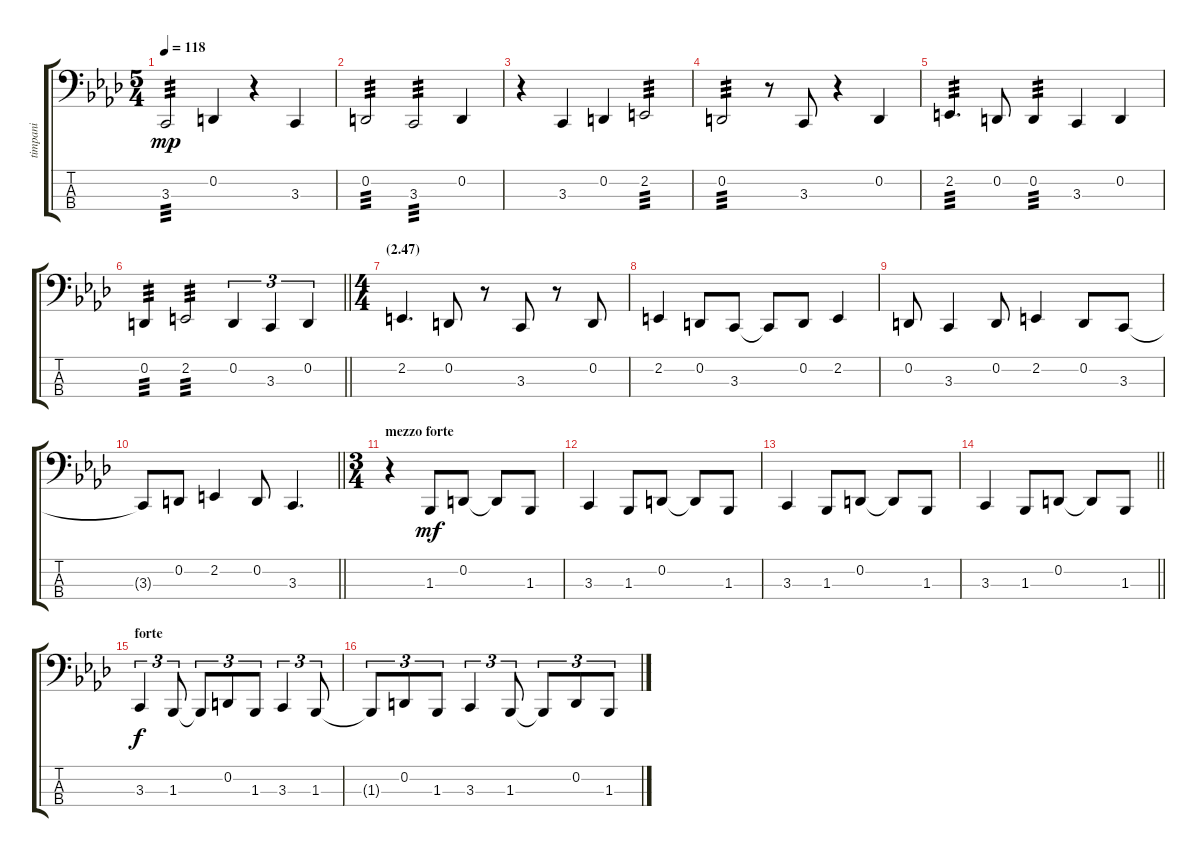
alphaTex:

\track ("timpani" "timpani") {instrument timpani}
\staff {score tabs}
\tuning (G2 D2 A1 E1) {hide}
\ts (5 4)
\tempo 118
\clef f4
\ks ab
3.3.2{tp 3 dy mp} 0.2.4 r.4 3.3.4 |
0.2.2{tp 3} 3.3.2{tp 3} 0.2.4 |
r.4 3.3.4 0.2.4 2.2.2{tp 3} |
0.2.2{tp 3} r.8 3.3.8 r.4 0.2.4 |
2.2.4{d tp 3} 0.2.8 0.2.4{tp 3} 3.3.4 0.2.4 |
\barLineRight lightlight
0.2.4{tp 3} 2.2.2{tp 3} 0.2.4{tu (3 2)} 3.3.4{tu (3 2)} 0.2.4{tu (3 2)} |
\ts (4 4)
\section ("" "(2.47)")
2.2.4{d} 0.2.8 r.8 3.3.8 r.8 0.2.8 |
2.2.4 0.2.8 3.3.8 3.3{t}.8 0.2.8 2.2.4 |
0.2.8 3.3.4 0.2.8 2.2.4 0.2.8 3.3.8 |
\barLineRight lightlight
3.3{t}.8 0.2.8 2.2.4 0.2.8 3.3.4{d} |
\ts (3 4)
\section ("" "mezzo forte")
r.4 1.3.8{dy mf} 0.2.8 0.2{t}.8 1.3.8 |
3.3.4 1.3.8 0.2.8 0.2{t}.8 1.3.8 |
3.3.4 1.3.8 0.2.8 0.2{t}.8 1.3.8 |
\barLineRight lightlight
3.3.4 1.3.8 0.2.8 0.2{t}.8 1.3.8 |
\section ("" "forte")
3.3.4{tu (3 2) dy f} 1.3.8{tu (3 2)} 1.3{t}.8{tu (3 2)} 0.2.8{tu (3 2)} 1.3.8{tu (3 2)} 3.3.4{tu (3 2)} 1.3.8{tu (3 2)} |
1.3{t}.8{tu (3 2)} 0.2.8{tu (3 2)} 1.3.8{tu (3 2)} 3.3.4{tu (3 2)} 1.3.8{tu (3 2)} 1.3{t}.8{tu (3 2)} 0.2.8{tu (3 2)} 1.3.8{tu (3 2)}
